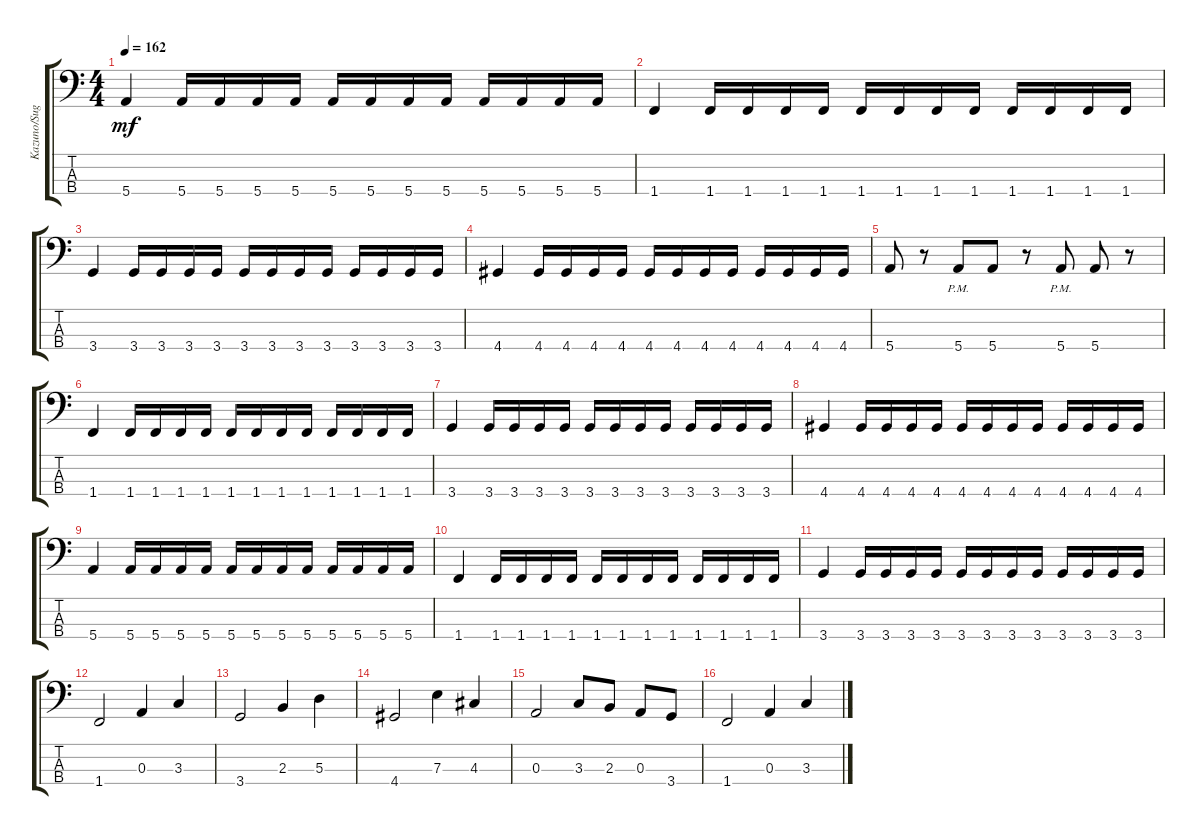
\track ("Kazuno/Sugiya" "Kazuno/Sug") {instrument electricbassfinger}
\staff {score tabs}
\tuning (G2 D2 A1 E1) {hide}
\ts (4 4)
\tempo 162
\clef f4
\ks c
5.4.4{dy mf} 5.4.16 5.4.16 5.4.16 5.4.16 5.4.16 5.4.16 5.4.16 5.4.16 5.4.16 5.4.16 5.4.16 5.4.16 |
1.4.4 1.4.16 1.4.16 1.4.16 1.4.16 1.4.16 1.4.16 1.4.16 1.4.16 1.4.16 1.4.16 1.4.16 1.4.16 |
3.4.4 3.4.16 3.4.16 3.4.16 3.4.16 3.4.16 3.4.16 3.4.16 3.4.16 3.4.16 3.4.16 3.4.16 3.4.16 |
4.4.4 4.4.16 4.4.16 4.4.16 4.4.16 4.4.16 4.4.16 4.4.16 4.4.16 4.4.16 4.4.16 4.4.16 4.4.16 |
5.4.8 r.8 5.4{pm}.8 5.4.8 r.8 5.4{pm}.8 5.4.8 r.8 |
1.4.4 1.4.16 1.4.16 1.4.16 1.4.16 1.4.16 1.4.16 1.4.16 1.4.16 1.4.16 1.4.16 1.4.16 1.4.16 |
3.4.4 3.4.16 3.4.16 3.4.16 3.4.16 3.4.16 3.4.16 3.4.16 3.4.16 3.4.16 3.4.16 3.4.16 3.4.16 |
4.4.4 4.4.16 4.4.16 4.4.16 4.4.16 4.4.16 4.4.16 4.4.16 4.4.16 4.4.16 4.4.16 4.4.16 4.4.16 |
5.4.4 5.4.16 5.4.16 5.4.16 5.4.16 5.4.16 5.4.16 5.4.16 5.4.16 5.4.16 5.4.16 5.4.16 5.4.16 |
1.4.4 1.4.16 1.4.16 1.4.16 1.4.16 1.4.16 1.4.16 1.4.16 1.4.16 1.4.16 1.4.16 1.4.16 1.4.16 |
3.4.4 3.4.16 3.4.16 3.4.16 3.4.16 3.4.16 3.4.16 3.4.16 3.4.16 3.4.16 3.4.16 3.4.16 3.4.16 |
1.4.2 0.3.4 3.3.4 |
3.4.2 2.3.4 5.3.4 |
4.4.2 7.3.4 4.3.4 |
0.3.2 3.3.8 2.3.8 0.3.8 3.4.8 |
1.4.2 0.3.4 3.3.4
